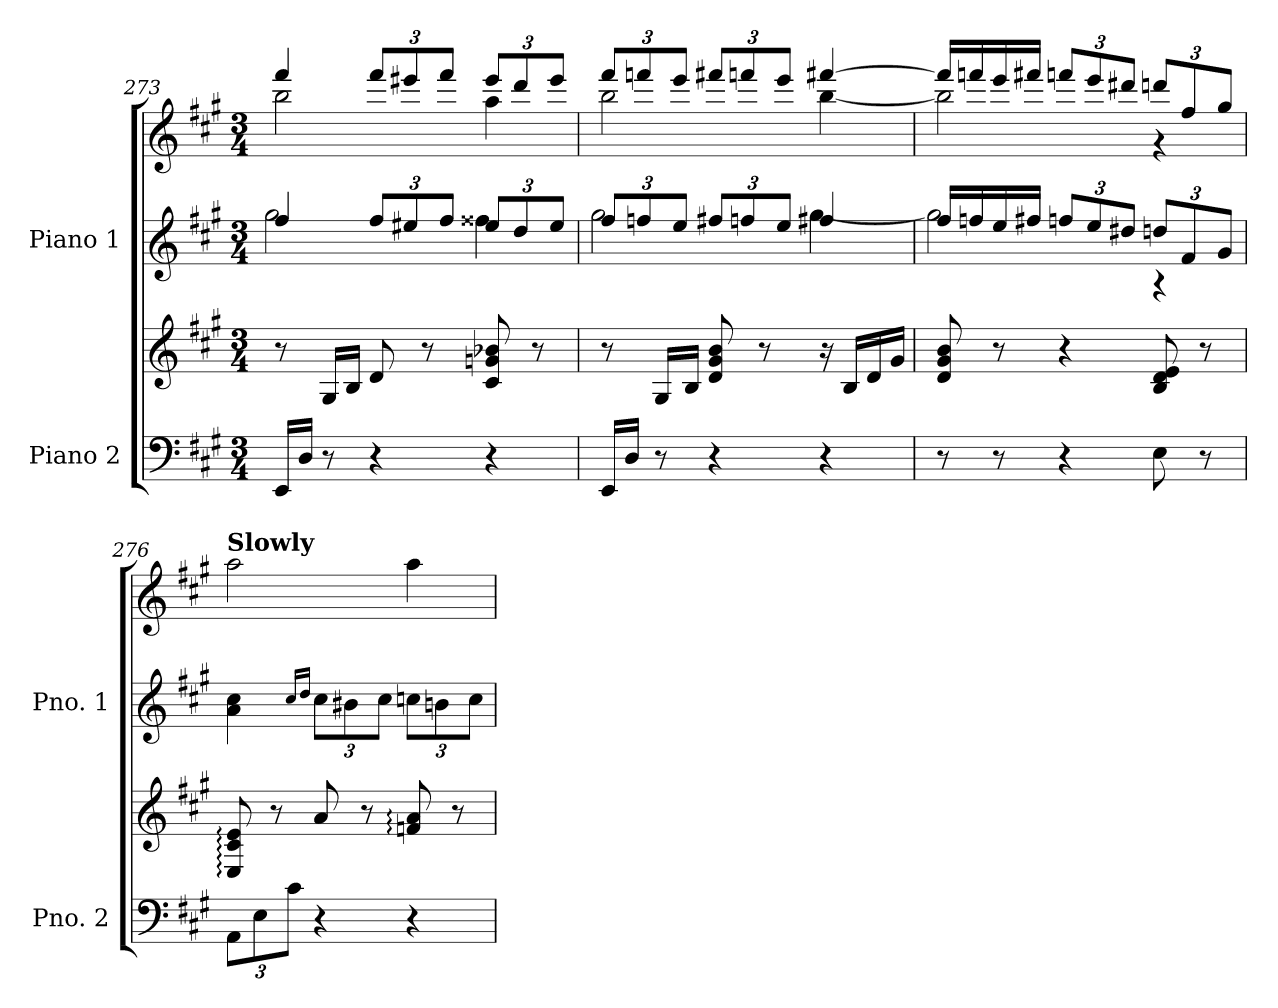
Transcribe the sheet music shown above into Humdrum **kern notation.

**kern	**kern	**kern	**kern	**dynam
*part2	*part2	*part1	*part1	*part1
*staff4	*staff3	*staff2	*staff1	*staff1/2
*I"Piano 2	*	*I"Piano 1	*	*
*I'Pno. 2	*	*I'Pno. 1	*	*
!!LO:LB:g=z
*clefF4	*clefG2	*clefG2	*clefG2	*
*k[f#c#g#]	*k[f#c#g#]	*k[f#c#g#]	*k[f#c#g#]	*
*M3/4	*M3/4	*M3/4	*M3/4	*
=273	=273	=273	=273	=273
*	*	*^	*^	*
16EE/LL	8r	4ff#/	2gg#\	4fff#/	2bb\	.
16D/JJ	.	.	.	.	.	.
8r	16G#/LL	.	.	.	.	.
.	16B/JJ	.	.	.	.	.
*	*	*Xbrackettup	*	*Xbrackettup	*	*
4r	8d/	12ff#/L	.	12fff#/L	.	.
.	.	12ee#X/	.	12eee#X/	.	.
.	8r	.	.	.	.	.
.	.	12ff#/J	.	12fff#/J	.	.
4r	8c#/ 8gn/ 8b-X/	12ee#/L	4ff##X\	12eee#/L	4aa\	.
.	.	12dd/	.	12ddd/	.	.
.	8r	.	.	.	.	.
.	.	12ee#/J	.	12eee#/J	.	.
=274	=274	=274	=274	=274	=274	=274
16EE/LL	8r	12ff#/L	2gg#\	12fff#/L	2bb\	.
16D/JJ	.	.	.	.	.	.
.	.	12ffn/	.	12fffn/	.	.
8r	16G#/LL	.	.	.	.	.
.	.	12ee/J	.	12eee/J	.	.
.	16B/JJ	.	.	.	.	.
4r	8d/ 8g#/ 8b/	12ff#X/L	.	12fff#X/L	.	.
.	.	12ffn/	.	12fffn/	.	.
.	8r	.	.	.	.	.
.	.	12ee/J	.	12eee/J	.	.
4r	16r	4ff#X/	[4gg#\	[4fff#X/	[4bb\	.
.	16B/LL	.	.	.	.	.
.	16d/	.	.	.	.	.
.	16g#/JJ	.	.	.	.	.
!!LO:PB:g=z	!!
=275	=275	=275	=275	=275	=275	=275
!	!	!	!	!	!	!LO:DY:b
!	!	!	!	!	!	!LO:DY:n=1:b
8r	8d/ 8g#/ 8b/	16ff#/LL	2gg#\]	16fff#/LL]	2bb\]	other-dynamics ppp
.	.	16ffn/	.	16fffn/	.	.
8r	8r	16ee/	.	16eee/	.	.
.	.	16ff#X/JJ	.	16fff#X/JJ	.	.
4r	4r	12ffn/L	.	12fffn/L	.	.
.	.	12ee/	.	12eee/	.	.
.	.	12dd#X/J	.	12ddd#X/J	.	.
8E\	8B/ 8d/ 8e/	12ddn/L	4r	12dddn/L	4r	.
.	.	12f#/	.	12ff#/	.	.
8r	8r	.	.	.	.	.
.	.	12g#/J	.	12gg#/J	.	.
*	*	*v	*v	*	*	*
*	*	*	*v	*v	*
=276	=276	=276	=276	=276
*Xbrackettup	*	*	*	*
*	*	*	*MM68	*
!	!	!	!LO:TX:a:B:t=Slowly	!
12AA:\L	8E/: 8c#/: 8e/:	4a\ 4cc#\	2aa\	.
12E\	.	.	.	.
.	8r	.	.	.
12c#\J	.	.	.	.
.	.	16qcc#/LL	.	.
.	.	16qdd/JJ	.	.
4r	8a/	12cc#\L	.	.
.	.	12b#X\	.	.
.	8r	.	.	.
.	.	12cc#\J	.	.
4r	8fn/: 8a/:	12ccn\L	4aa\	.
.	.	12bn\	.	.
.	8r	.	.	.
.	.	12cc\J	.	.
=	=	=	=	=
*-	*-	*-	*-	*-
